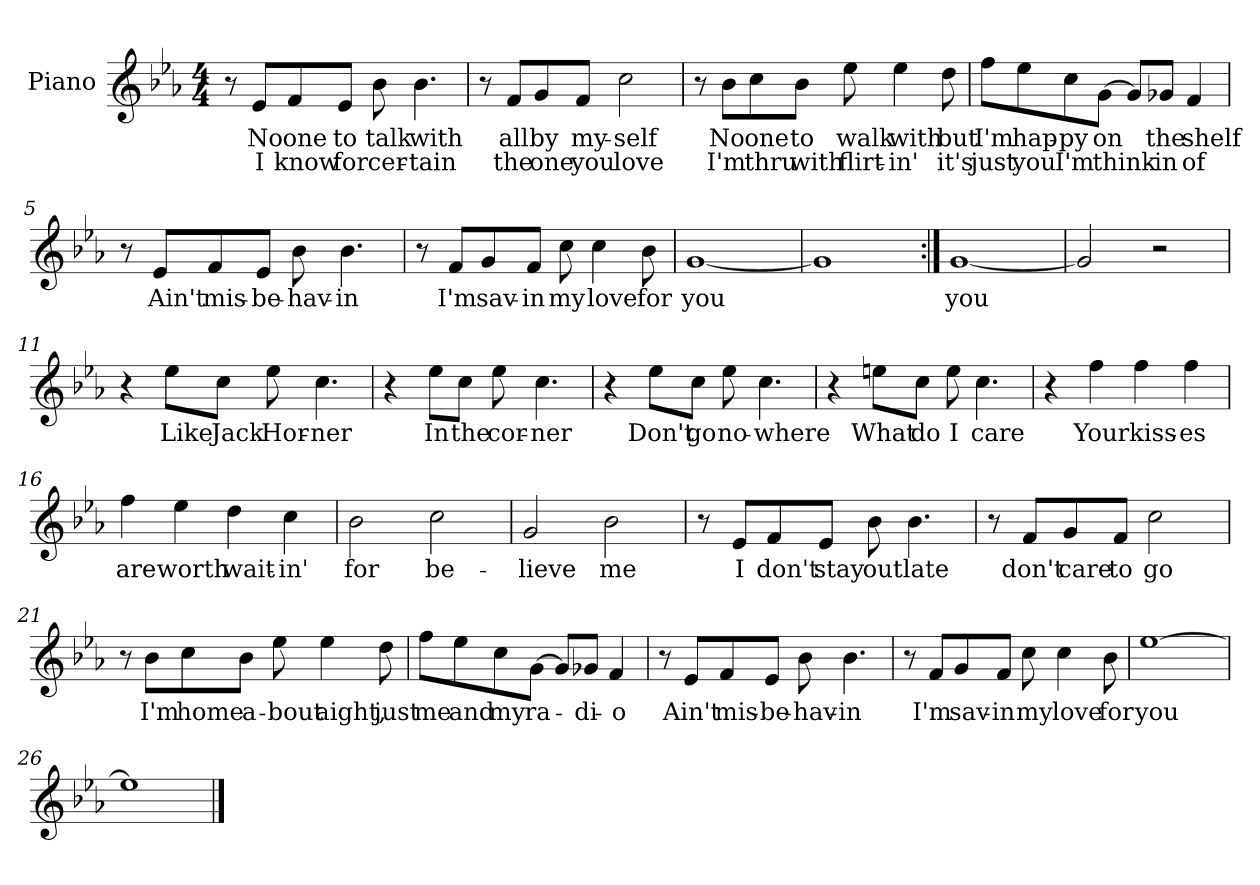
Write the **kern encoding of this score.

**kern	**text	**text
*part1	*part1	*part1
*staff1	*staff1	*staff1
*I"Piano	*	*
*I'Pno.	*	*
*clefG2	*	*
*k[b-e-a-]	*	*
*M4/4	*	*
*MM90	*	*
=1	=1	=1
8r	.	.
!	!LO:LY:b	!LO:LY:b
8e-/L	No	I
!	!LO:LY:b	!LO:LY:b
8f/	one	know
!	!LO:LY:b	!LO:LY:b
8e-/J	to	for
!	!LO:LY:b	!LO:LY:b
8b-\	talk	cer-
!	!LO:LY:b	!LO:LY:b
4.b-\	with	-tain
=2	=2	=2
8r	.	.
!	!LO:LY:b	!LO:LY:b
8f/L	all	the
!	!LO:LY:b	!LO:LY:b
8g/	by	one
!	!LO:LY:b	!LO:LY:b
8f/J	my-	you
!	!LO:LY:b	!LO:LY:b
2cc\	-self	love
=3	=3	=3
8r	.	.
!	!LO:LY:b	!LO:LY:b
8b-\L	No	I'm
!	!LO:LY:b	!LO:LY:b
8cc\	one	thru
!	!LO:LY:b	!LO:LY:b
8b-\J	to	with
!	!LO:LY:b	!LO:LY:b
8ee-\	walk	flirt-
!	!LO:LY:b	!LO:LY:b
4ee-\	with	-in'
!	!LO:LY:b	!LO:LY:b
8dd\	but	it's
!!LO:LB:g=z
=4	=4	=4
!	!LO:LY:b	!LO:LY:b
8ff\L	I'm	just
!	!LO:LY:b	!LO:LY:b
8ee-\	hap-	you
!	!LO:LY:b	!LO:LY:b
8cc\	-py	I'm
!	!LO:LY:b	!LO:LY:b
[8g\J	on	think-
8g/L]	.	.
!	!LO:LY:b	!LO:LY:b
8g-X/J	the	-in
!	!LO:LY:b	!LO:LY:b
4f/	shelf	of
=5	=5	=5
8r	.	.
!	!LO:LY:b	!
8e-/L	Ain't	.
!	!LO:LY:b	!
8f/	mis-	.
!	!LO:LY:b	!
8e-/J	-be-	.
!	!LO:LY:b	!
8b-\	-hav-	.
!	!LO:LY:b	!
4.b-\	-in	.
=6	=6	=6
8r	.	.
!	!LO:LY:b	!
8f/L	I'm	.
!	!LO:LY:b	!
8g/	sav-	.
!	!LO:LY:b	!
8f/J	-in	.
!	!LO:LY:b	!
8cc\	my	.
!	!LO:LY:b	!
4cc\	love	.
!	!LO:LY:b	!
8b-\	for	.
=7	=7	=7
!	!LO:LY:b	!
[1g	you	.
=8	=8	=8
1g]	.	.
!!LO:LB:g=z
=9:|!	=9:|!	=9:|!
!	!LO:LY:b	!
[1g	you	.
=10	=10	=10
2g/]	.	.
2r	.	.
=11	=11	=11
4r	.	.
!	!LO:LY:b	!
8ee-\L	Like	.
!	!LO:LY:b	!
8cc\J	Jack	.
!	!LO:LY:b	!
8ee-\	Hor-	.
!	!LO:LY:b	!
4.cc\	-ner	.
=12	=12	=12
4r	.	.
!	!LO:LY:b	!
8ee-\L	In	.
!	!LO:LY:b	!
8cc\J	the	.
!	!LO:LY:b	!
8ee-\	cor-	.
!	!LO:LY:b	!
4.cc\	-ner	.
=13	=13	=13
4r	.	.
!	!LO:LY:b	!
8ee-\L	Don't	.
!	!LO:LY:b	!
8cc\J	go	.
!	!LO:LY:b	!
8ee-\	no-	.
!	!LO:LY:b	!
4.cc\	-where	.
=14	=14	=14
4r	.	.
!	!LO:LY:b	!
8een\L	What	.
!	!LO:LY:b	!
8cc\J	do	.
!	!LO:LY:b	!
8ee\	I	.
!	!LO:LY:b	!
4.cc\	care	.
!!LO:LB:g=z
=15	=15	=15
4r	.	.
!	!LO:LY:b	!
4ff\	Your	.
!	!LO:LY:b	!
4ff\	kiss-	.
!	!LO:LY:b	!
4ff\	-es	.
=16	=16	=16
!	!LO:LY:b	!
4ff\	are	.
!	!LO:LY:b	!
4ee-\	worth	.
!	!LO:LY:b	!
4dd\	wait-	.
!	!LO:LY:b	!
4cc\	-in'	.
=17	=17	=17
!	!LO:LY:b	!
2b-\	for	.
!	!LO:LY:b	!
2cc\	be-	.
=18	=18	=18
!	!LO:LY:b	!
2g/	-lieve	.
!	!LO:LY:b	!
2b-\	me	.
=19	=19	=19
8r	.	.
!	!LO:LY:b	!
8e-/L	I	.
!	!LO:LY:b	!
8f/	don't	.
!	!LO:LY:b	!
8e-/J	stay	.
!	!LO:LY:b	!
8b-\	out	.
!	!LO:LY:b	!
4.b-\	late	.
=20	=20	=20
8r	.	.
!	!LO:LY:b	!
8f/L	don't	.
!	!LO:LY:b	!
8g/	care	.
!	!LO:LY:b	!
8f/J	to	.
!	!LO:LY:b	!
2cc\	go	.
!!LO:LB:g=z
=21	=21	=21
8r	.	.
!	!LO:LY:b	!
8b-\L	I'm	.
!	!LO:LY:b	!
8cc\	home	.
!	!LO:LY:b	!
8b-\J	a-	.
!	!LO:LY:b	!
8ee-\	-bout	.
!	!LO:LY:b	!
4ee-\	aight,	.
!	!LO:LY:b	!
8dd\	just	.
=22	=22	=22
!	!LO:LY:b	!
8ff\L	me	.
!	!LO:LY:b	!
8ee-\	and	.
!	!LO:LY:b	!
8cc\	my	.
!	!LO:LY:b	!
[8g\J	ra-	.
8g/L]	.	.
!	!LO:LY:b	!
8g-X/J	-di-	.
!	!LO:LY:b	!
4f/	-o	.
=23	=23	=23
8r	.	.
!	!LO:LY:b	!
8e-/L	Ain't	.
!	!LO:LY:b	!
8f/	mis-	.
!	!LO:LY:b	!
8e-/J	-be-	.
!	!LO:LY:b	!
8b-\	-hav-	.
!	!LO:LY:b	!
4.b-\	-in	.
=24	=24	=24
8r	.	.
!	!LO:LY:b	!
8f/L	I'm	.
!	!LO:LY:b	!
8g/	sav-	.
!	!LO:LY:b	!
8f/J	-in	.
!	!LO:LY:b	!
8cc\	my	.
!	!LO:LY:b	!
4cc\	love	.
!	!LO:LY:b	!
8b-\	for	.
!!LO:LB:g=z
=25	=25	=25
!	!LO:LY:b	!
[1ee-	you	.
=26	=26	=26
1ee-]	.	.
==	==	==
*-	*-	*-
